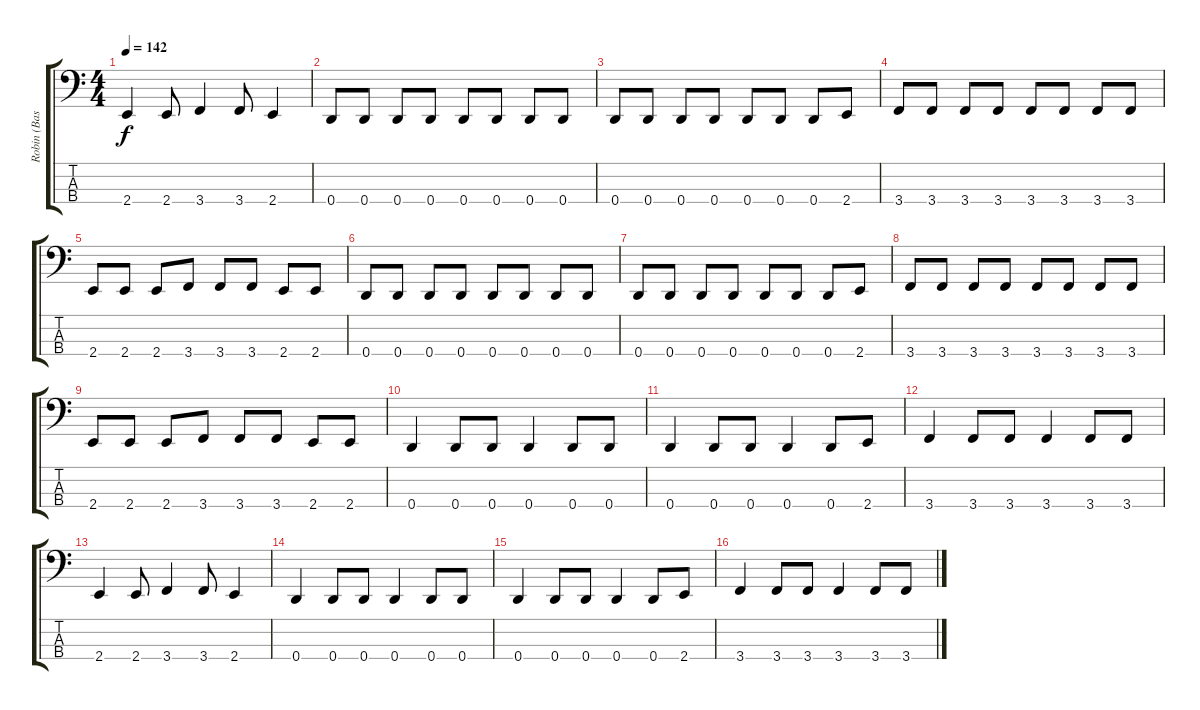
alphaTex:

\track ("Robin (Bass)" "Robin (Bas") {instrument electricbasspick}
\staff {score tabs}
\tuning (F2 C2 G1 D1) {hide}
\ts (4 4)
\tempo 142
\clef f4
\ks c
2.4.4{dy f} 2.4.8 3.4.4 3.4.8 2.4.4 |
0.4.8 0.4.8 0.4.8 0.4.8 0.4.8 0.4.8 0.4.8 0.4.8 |
0.4.8 0.4.8 0.4.8 0.4.8 0.4.8 0.4.8 0.4.8 2.4.8 |
3.4.8 3.4.8 3.4.8 3.4.8 3.4.8 3.4.8 3.4.8 3.4.8 |
2.4.8 2.4.8 2.4.8 3.4.8 3.4.8 3.4.8 2.4.8 2.4.8 |
0.4.8 0.4.8 0.4.8 0.4.8 0.4.8 0.4.8 0.4.8 0.4.8 |
0.4.8 0.4.8 0.4.8 0.4.8 0.4.8 0.4.8 0.4.8 2.4.8 |
3.4.8 3.4.8 3.4.8 3.4.8 3.4.8 3.4.8 3.4.8 3.4.8 |
2.4.8 2.4.8 2.4.8 3.4.8 3.4.8 3.4.8 2.4.8 2.4.8 |
0.4.4 0.4.8 0.4.8 0.4.4 0.4.8 0.4.8 |
0.4.4 0.4.8 0.4.8 0.4.4 0.4.8 2.4.8 |
3.4.4 3.4.8 3.4.8 3.4.4 3.4.8 3.4.8 |
2.4.4 2.4.8 3.4.4 3.4.8 2.4.4 |
0.4.4 0.4.8 0.4.8 0.4.4 0.4.8 0.4.8 |
0.4.4 0.4.8 0.4.8 0.4.4 0.4.8 2.4.8 |
3.4.4 3.4.8 3.4.8 3.4.4 3.4.8 3.4.8
